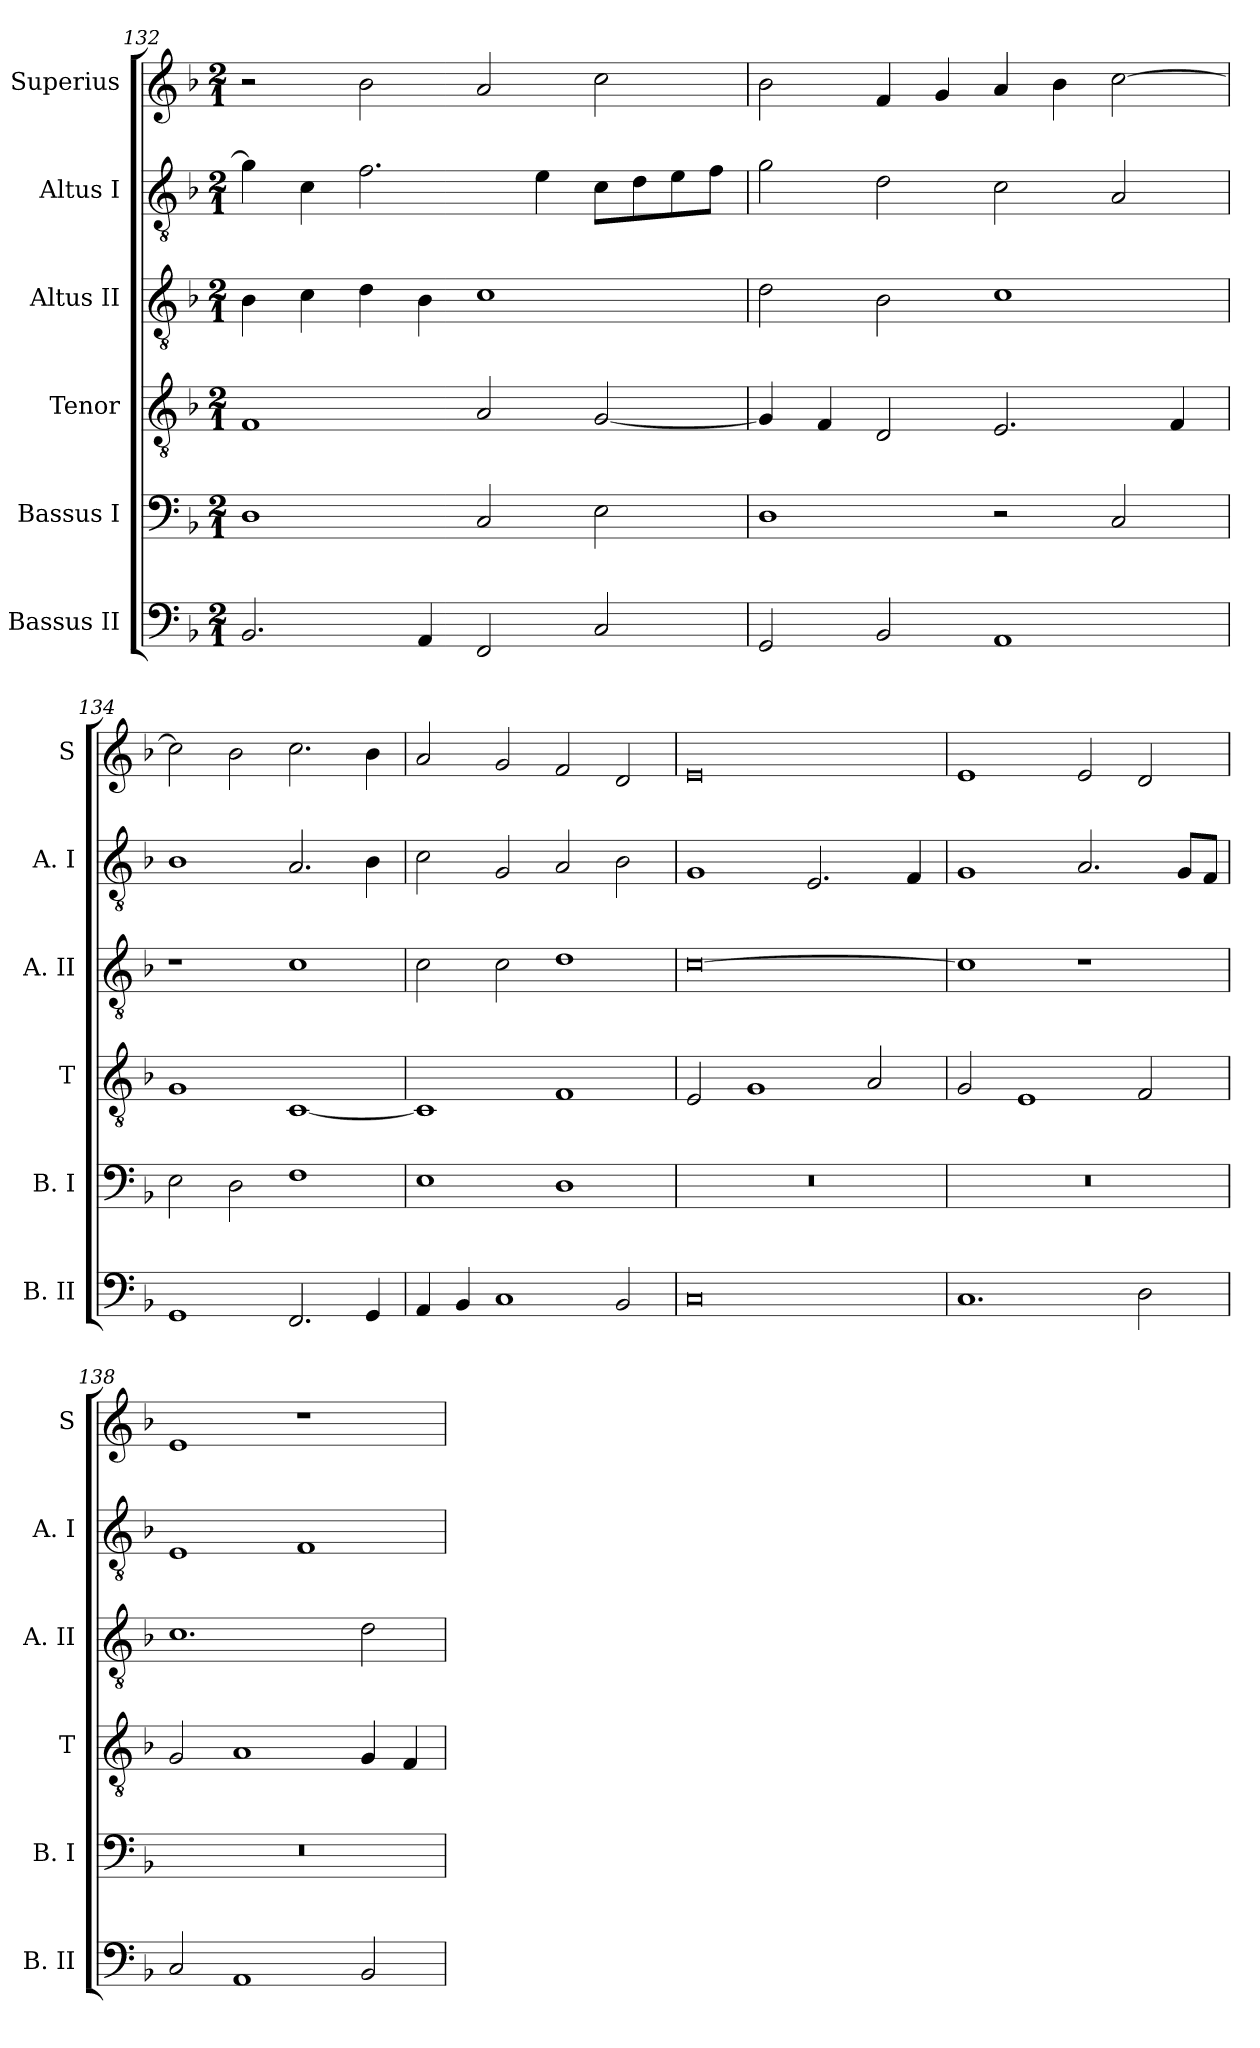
**kern	**kern	**kern	**kern	**kern	**kern
*part6	*part5	*part4	*part3	*part2	*part1
*staff6	*staff5	*staff4	*staff3	*staff2	*staff1
*I"Bassus II	*I"Bassus I	*I"Tenor	*I"Altus II	*I"Altus I	*I"Superius
*I'B. II	*I'B. I	*I'T	*I'A. II	*I'A. I	*I'S
*clefF4	*clefF4	*clefGv2	*clefGv2	*clefGv2	*clefG2
*k[b-]	*k[b-]	*k[b-]	*k[b-]	*k[b-]	*k[b-]
*d:	*d:	*d:	*d:	*d:	*d:
*M2/1	*M2/1	*M2/1	*M2/1	*M2/1	*M2/1
=132	=132	=132	=132	=132	=132
2.BB-	1D	1F	4B-	4g]	2r
.	.	.	4c	4c	.
.	.	.	4d	2.f	2b-
4AA	.	.	4B-	.	.
2FF	2C	2A	1c	.	2a
.	.	.	.	4e	.
2C	2E	[2G	.	8c\L	2cc
.	.	.	.	8d\	.
.	.	.	.	8e\	.
.	.	.	.	8f\J	.
=133	=133	=133	=133	=133	=133
2GG	1D	4G]	2d	2g	2b-
.	.	4F	.	.	.
2BB-	.	2D	2B-	2d	4f
.	.	.	.	.	4g
1AA	2r	2.E	1c	2c	4a
.	.	.	.	.	4b-
.	2C	.	.	2A	[2cc
.	.	4F	.	.	.
=134	=134	=134	=134	=134	=134
1GG	2E	1G	1r	1B-	2cc]
.	2D	.	.	.	2b-
2.FF	1F	[1C	1c	2.A	2.cc
4GG	.	.	.	4B-	4b-
=135	=135	=135	=135	=135	=135
4AA	1E	1C]	2c	2c	2a
4BB-	.	.	.	.	.
1C	.	.	2c	2G	2g
.	1D	1F	1d	2A	2f
2BB-	.	.	.	2B-	2d
=136	=136	=136	=136	=136	=136
0C	0r	2E	[0c	1G	0e
.	.	1G	.	.	.
.	.	.	.	2.E	.
.	.	2A	.	.	.
.	.	.	.	4F	.
=137	=137	=137	=137	=137	=137
1.C	0r	2G	1c]	1G	1e
.	.	1E	.	.	.
.	.	.	1r	2.A	2e
2D	.	2F	.	.	2d
.	.	.	.	8G/L	.
.	.	.	.	8F/J	.
=138	=138	=138	=138	=138	=138
2C	0r	2G	1.c	1E	1e
1AA	.	1A	.	.	.
.	.	.	.	1F	1r
2BB-	.	4G	2d	.	.
.	.	4F	.	.	.
=	=	=	=	=	=
*-	*-	*-	*-	*-	*-
